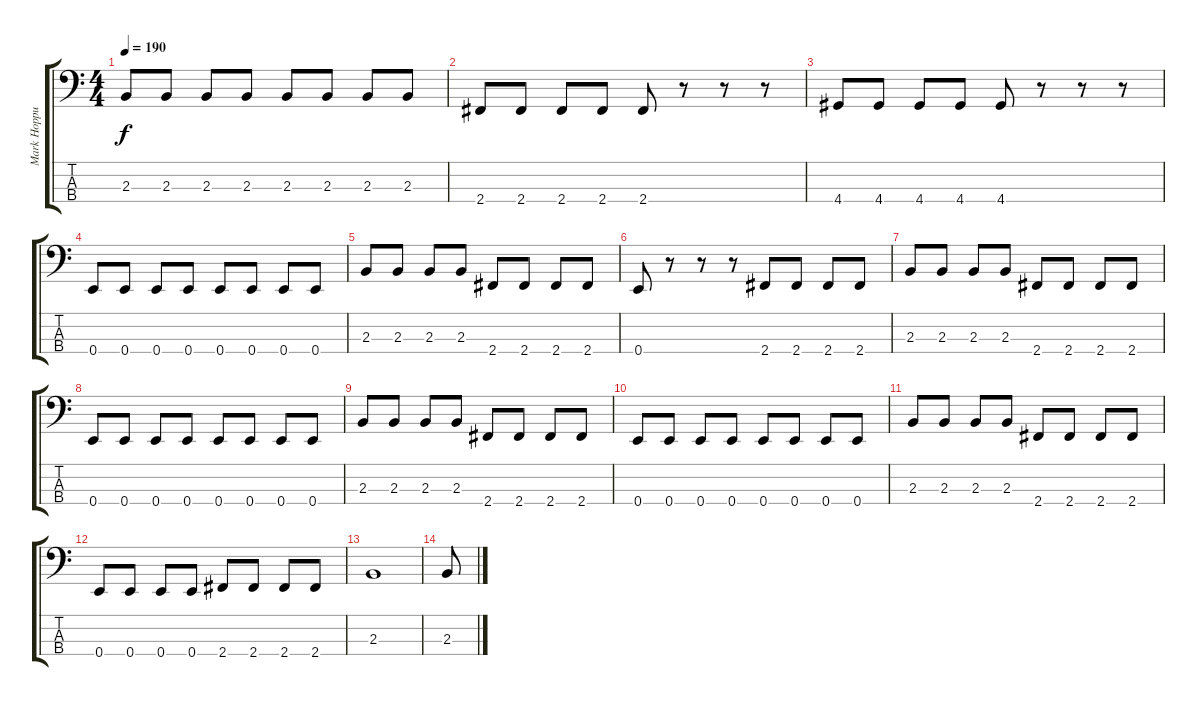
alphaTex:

\track ("Mark Hoppus" "Mark Hoppu") {instrument electricbasspick}
\staff {score tabs}
\tuning (G2 D2 A1 E1) {hide}
\ts (4 4)
\tempo 190
\clef f4
\ks c
2.3.8{dy f} 2.3.8 2.3.8 2.3.8 2.3.8 2.3.8 2.3.8 2.3.8 |
2.4.8 2.4.8 2.4.8 2.4.8 2.4.8 r.8 r.8 r.8 |
4.4.8 4.4.8 4.4.8 4.4.8 4.4.8 r.8 r.8 r.8 |
0.4.8 0.4.8 0.4.8 0.4.8 0.4.8 0.4.8 0.4.8 0.4.8 |
2.3.8 2.3.8 2.3.8 2.3.8 2.4.8 2.4.8 2.4.8 2.4.8 |
0.4.8 r.8 r.8 r.8 2.4.8 2.4.8 2.4.8 2.4.8 |
2.3.8 2.3.8 2.3.8 2.3.8 2.4.8 2.4.8 2.4.8 2.4.8 |
0.4.8 0.4.8 0.4.8 0.4.8 0.4.8 0.4.8 0.4.8 0.4.8 |
2.3.8 2.3.8 2.3.8 2.3.8 2.4.8 2.4.8 2.4.8 2.4.8 |
0.4.8 0.4.8 0.4.8 0.4.8 0.4.8 0.4.8 0.4.8 0.4.8 |
2.3.8 2.3.8 2.3.8 2.3.8 2.4.8 2.4.8 2.4.8 2.4.8 |
0.4.8 0.4.8 0.4.8 0.4.8 2.4.8 2.4.8 2.4.8 2.4.8 |
2.3.1 |
2.3.8
